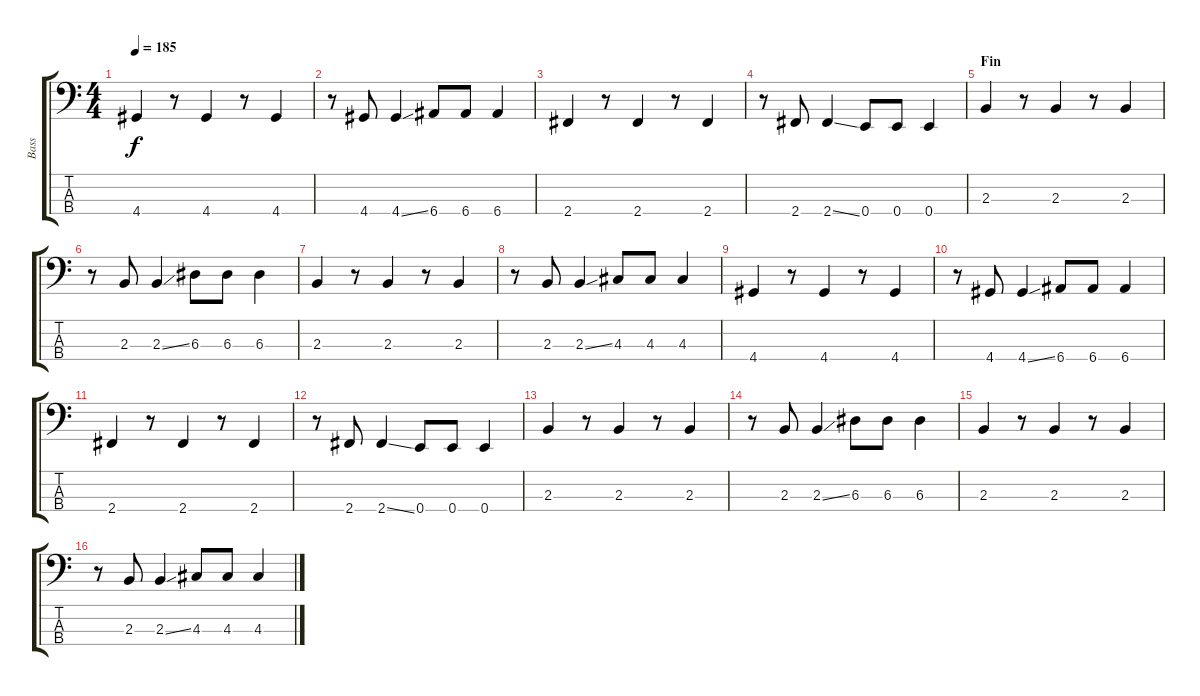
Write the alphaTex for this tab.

\track ("Bass" "Bass") {instrument electricbasspick}
\staff {score tabs}
\tuning (G2 D2 A1 E1) {hide}
\ts (4 4)
\tempo 185
\clef f4
\ks c
4.4.4{dy f} r.8 4.4.4 r.8 4.4.4 |
r.8 4.4.8 4.4{ss}.4 6.4.8 6.4.8 6.4.4 |
2.4.4 r.8 2.4.4 r.8 2.4.4 |
r.8 2.4.8 2.4{ss}.4 0.4.8 0.4.8 0.4.4 |
\section ("" "Fin")
2.3.4 r.8 2.3.4 r.8 2.3.4 |
r.8 2.3.8 2.3{ss}.4 6.3.8 6.3.8 6.3.4 |
2.3.4 r.8 2.3.4 r.8 2.3.4 |
r.8 2.3.8 2.3{ss}.4 4.3.8 4.3.8 4.3.4 |
4.4.4 r.8 4.4.4 r.8 4.4.4 |
r.8 4.4.8 4.4{ss}.4 6.4.8 6.4.8 6.4.4 |
2.4.4 r.8 2.4.4 r.8 2.4.4 |
r.8 2.4.8 2.4{ss}.4 0.4.8 0.4.8 0.4.4 |
2.3.4 r.8 2.3.4 r.8 2.3.4 |
r.8 2.3.8 2.3{ss}.4 6.3.8 6.3.8 6.3.4 |
2.3.4 r.8 2.3.4 r.8 2.3.4 |
r.8 2.3.8 2.3{ss}.4 4.3.8 4.3.8 4.3.4
